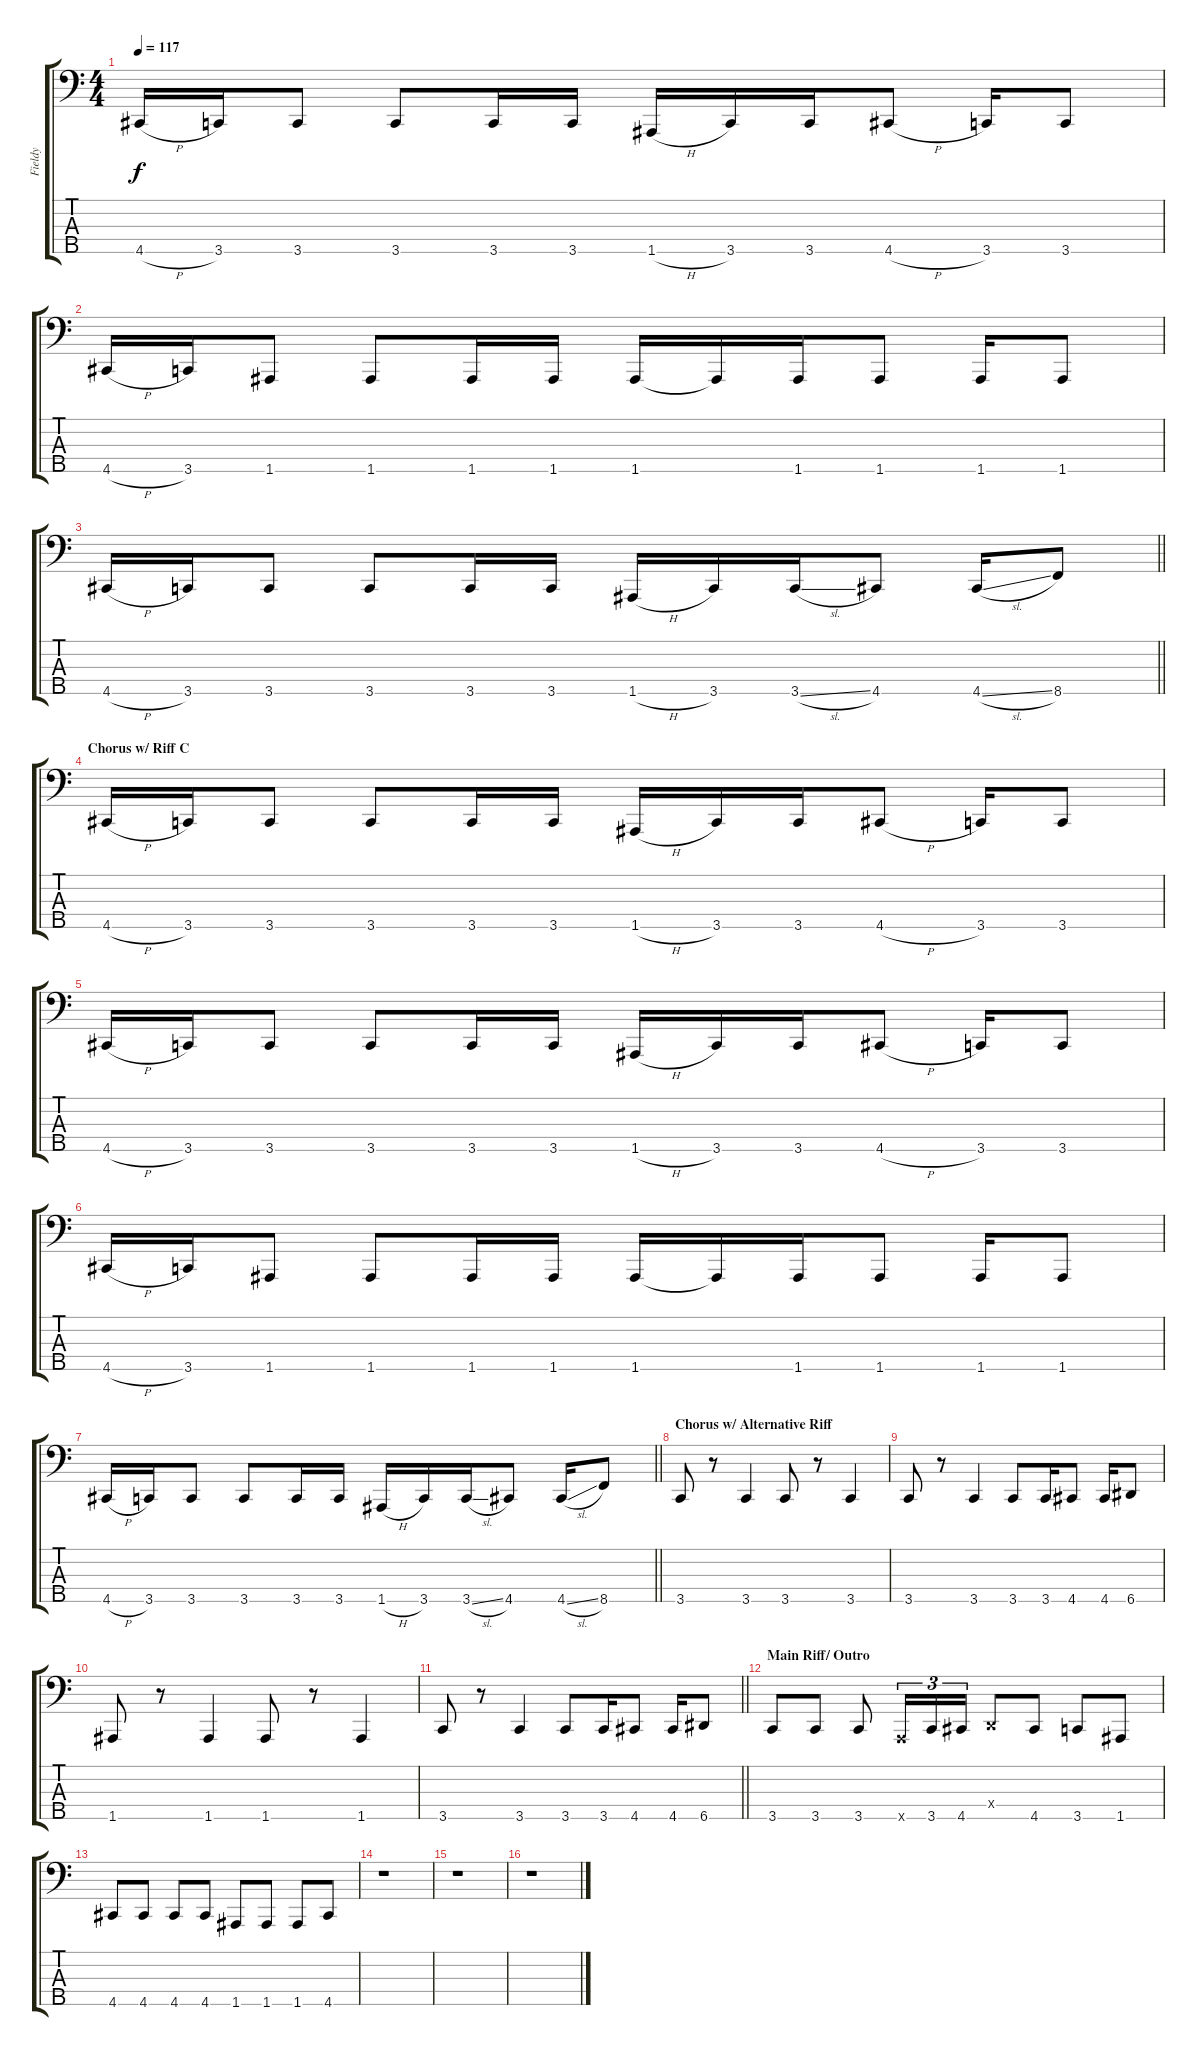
\track ("Fieldy" "Fieldy") {instrument slapbass2}
\staff {score tabs}
\tuning (F2 C2 G1 D1 A0) {hide}
\ts (4 4)
\tempo 117
\clef f4
\ks c
4.5{h}.16{dy f} 3.5.16 3.5.8 3.5.8 3.5.16 3.5.16 1.5{h}.16 3.5.16 3.5.16 4.5{h}.8 3.5.16 3.5.8 |
4.5{h}.16 3.5.16 1.5.8 1.5.8 1.5.16 1.5.16 1.5.16 1.5{t}.16 1.5.16 1.5.8 1.5.16 1.5.8 |
\barLineRight lightlight
4.5{h}.16 3.5.16 3.5.8 3.5.8 3.5.16 3.5.16 1.5{h}.16 3.5.16 3.5{sl}.16 4.5.8 4.5{sl}.16 8.5.8 |
\section ("" "Chorus w/ Riff C")
4.5{h}.16 3.5.16 3.5.8 3.5.8 3.5.16 3.5.16 1.5{h}.16 3.5.16 3.5.16 4.5{h}.8 3.5.16 3.5.8 |
4.5{h}.16 3.5.16 3.5.8 3.5.8 3.5.16 3.5.16 1.5{h}.16 3.5.16 3.5.16 4.5{h}.8 3.5.16 3.5.8 |
4.5{h}.16 3.5.16 1.5.8 1.5.8 1.5.16 1.5.16 1.5.16 1.5{t}.16 1.5.16 1.5.8 1.5.16 1.5.8 |
\barLineRight lightlight
4.5{h}.16 3.5.16 3.5.8 3.5.8 3.5.16 3.5.16 1.5{h}.16 3.5.16 3.5{sl}.16 4.5.8 4.5{sl}.16 8.5.8 |
\section ("" "Chorus w/ Alternative Riff")
3.5.8 r.8 3.5.4 3.5.8 r.8 3.5.4 |
3.5.8 r.8 3.5.4 3.5.8 3.5.16 4.5.8 4.5.16 6.5.8 |
1.5.8 r.8 1.5.4 1.5.8 r.8 1.5.4 |
\barLineRight lightlight
3.5.8 r.8 3.5.4 3.5.8 3.5.16 4.5.8 4.5.16 6.5.8 |
\section ("" "Main Riff/ Outro")
3.5.8 3.5.8 3.5.8 0.5{x}.16{tu (3 2)} 3.5.16{tu (3 2)} 4.5.16{tu (3 2)} 0.4{x}.8 4.5.8 3.5.8 1.5.8 |
4.5.8 4.5.8 4.5.8 4.5.8 1.5.8 1.5.8 1.5.8 4.5.8 |
r.1 |
r.1 |
r.1
